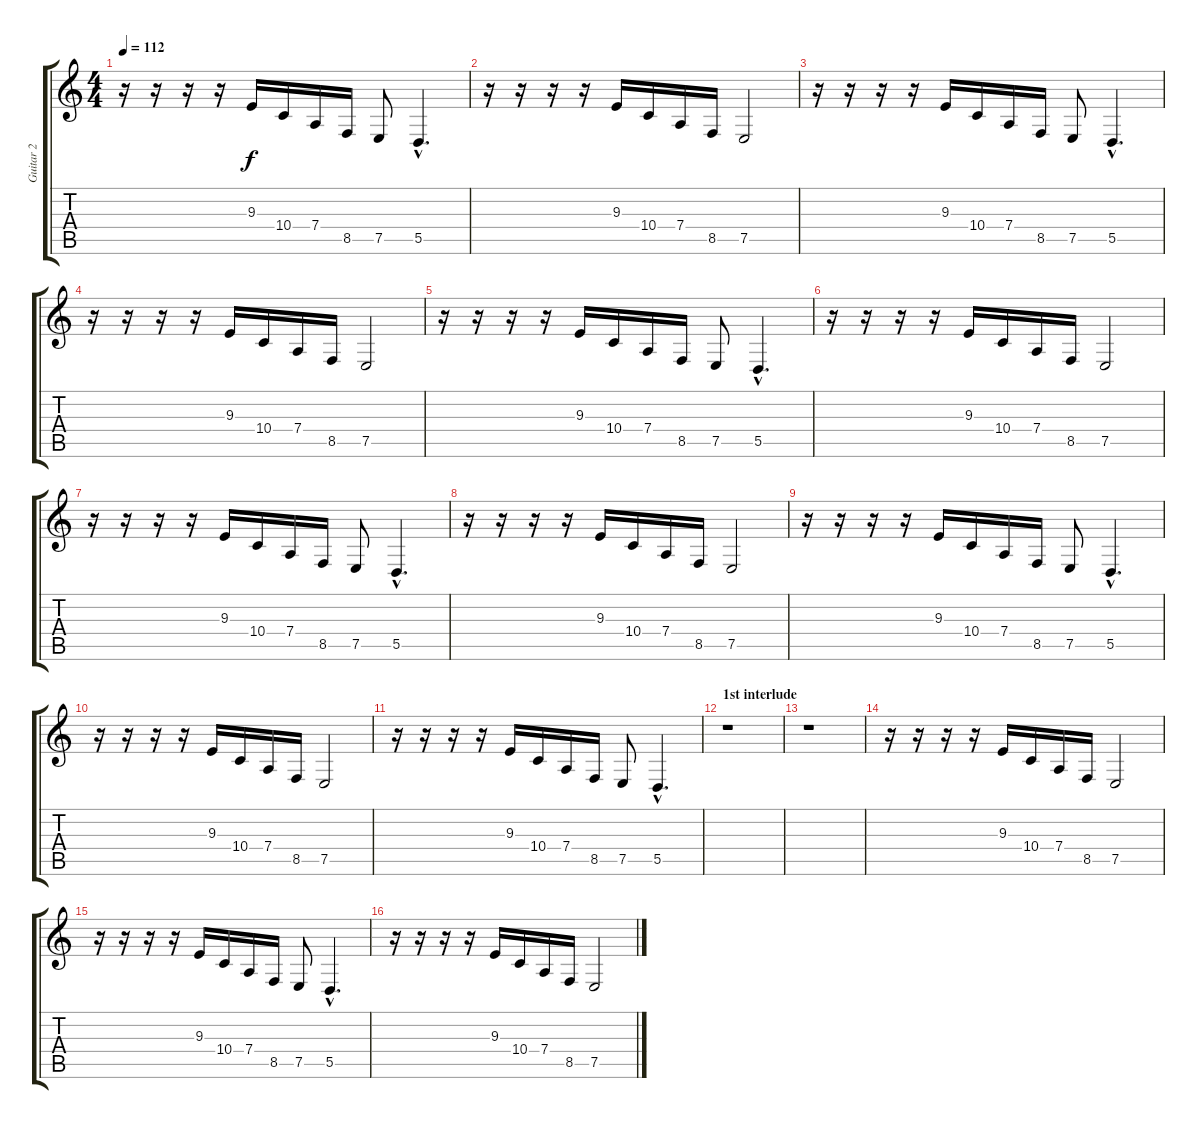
\track ("Guitar 2 " "Guitar 2 ") {instrument lead6voice}
\staff {score tabs}
\tuning (E4 B3 G3 D3 A2 E2) {hide}
\ts (4 4)
\tempo 112
\clef g2
\ks c
r.16{dy f} r.16 r.16 r.16 9.3.16 10.4.16 7.4.16 8.5.16 7.5.8 5.5{hac}.4{d} |
r.16 r.16 r.16 r.16 9.3.16 10.4.16 7.4.16 8.5.16 7.5.2 |
r.16 r.16 r.16 r.16 9.3.16 10.4.16 7.4.16 8.5.16 7.5.8 5.5{hac}.4{d} |
r.16 r.16 r.16 r.16 9.3.16 10.4.16 7.4.16 8.5.16 7.5.2 |
r.16 r.16 r.16 r.16 9.3.16 10.4.16 7.4.16 8.5.16 7.5.8 5.5{hac}.4{d} |
r.16 r.16 r.16 r.16 9.3.16 10.4.16 7.4.16 8.5.16 7.5.2 |
r.16 r.16 r.16 r.16 9.3.16 10.4.16 7.4.16 8.5.16 7.5.8 5.5{hac}.4{d} |
r.16 r.16 r.16 r.16 9.3.16 10.4.16 7.4.16 8.5.16 7.5.2 |
r.16 r.16 r.16 r.16 9.3.16 10.4.16 7.4.16 8.5.16 7.5.8 5.5{hac}.4{d} |
r.16 r.16 r.16 r.16 9.3.16 10.4.16 7.4.16 8.5.16 7.5.2 |
r.16 r.16 r.16 r.16 9.3.16 10.4.16 7.4.16 8.5.16 7.5.8 5.5{hac}.4{d} |
\section ("" "1st interlude")
r.1 |
r.1 |
r.16 r.16 r.16 r.16 9.3.16 10.4.16 7.4.16 8.5.16 7.5.2 |
r.16 r.16 r.16 r.16 9.3.16 10.4.16 7.4.16 8.5.16 7.5.8 5.5{hac}.4{d} |
r.16 r.16 r.16 r.16 9.3.16 10.4.16 7.4.16 8.5.16 7.5.2
